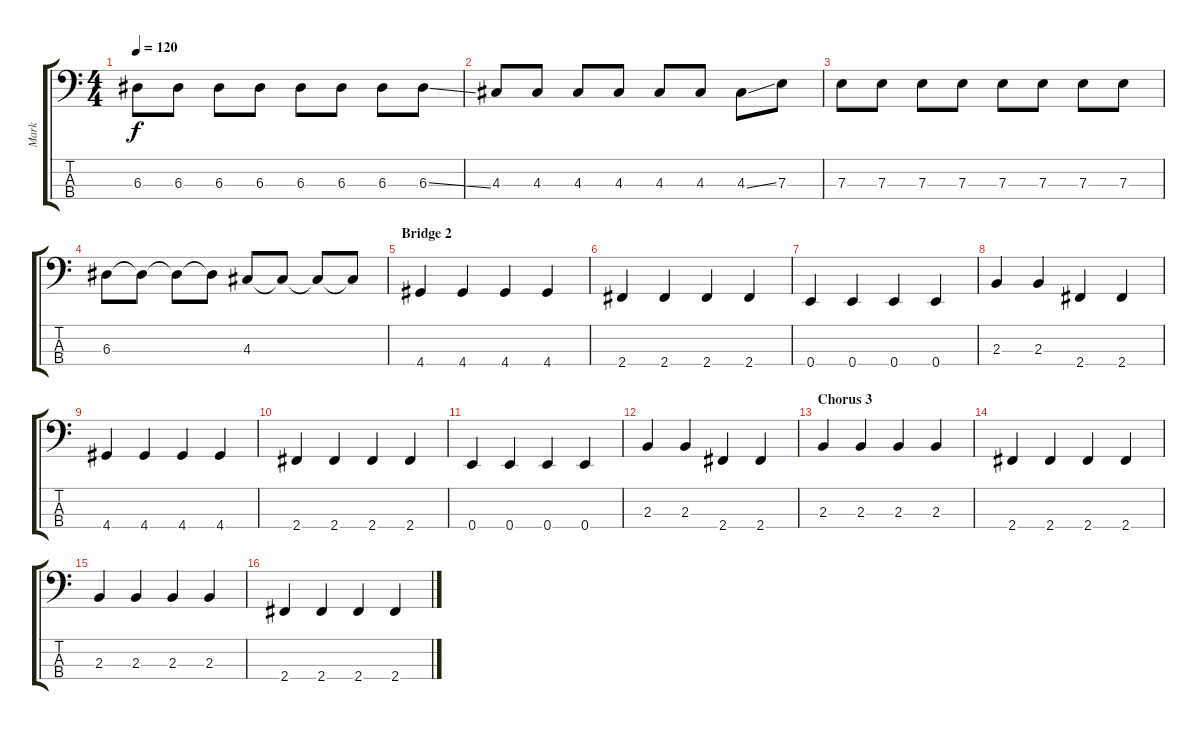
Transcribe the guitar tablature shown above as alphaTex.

\track ("Mark" "Mark") {instrument electricbasspick}
\staff {score tabs}
\tuning (G2 D2 A1 E1) {hide}
\ts (4 4)
\tempo 120
\clef f4
\ks c
6.3.8{dy f} 6.3.8 6.3.8 6.3.8 6.3.8 6.3.8 6.3.8 6.3{ss}.8 |
4.3.8 4.3.8 4.3.8 4.3.8 4.3.8 4.3.8 4.3{ss}.8 7.3.8 |
7.3.8 7.3.8 7.3.8 7.3.8 7.3.8 7.3.8 7.3.8 7.3.8 |
6.3.8 6.3{t}.8 6.3{t}.8 6.3{t}.8 4.3.8 4.3{t}.8 4.3{t}.8 4.3{t}.8 |
\section ("" "Bridge 2")
4.4.4 4.4.4 4.4.4 4.4.4 |
2.4.4 2.4.4 2.4.4 2.4.4 |
0.4.4 0.4.4 0.4.4 0.4.4 |
2.3.4 2.3.4 2.4.4 2.4.4 |
4.4.4 4.4.4 4.4.4 4.4.4 |
2.4.4 2.4.4 2.4.4 2.4.4 |
0.4.4 0.4.4 0.4.4 0.4.4 |
2.3.4 2.3.4 2.4.4 2.4.4 |
\section ("" "Chorus 3")
2.3.4 2.3.4 2.3.4 2.3.4 |
2.4.4 2.4.4 2.4.4 2.4.4 |
2.3.4 2.3.4 2.3.4 2.3.4 |
2.4.4 2.4.4 2.4.4 2.4.4
